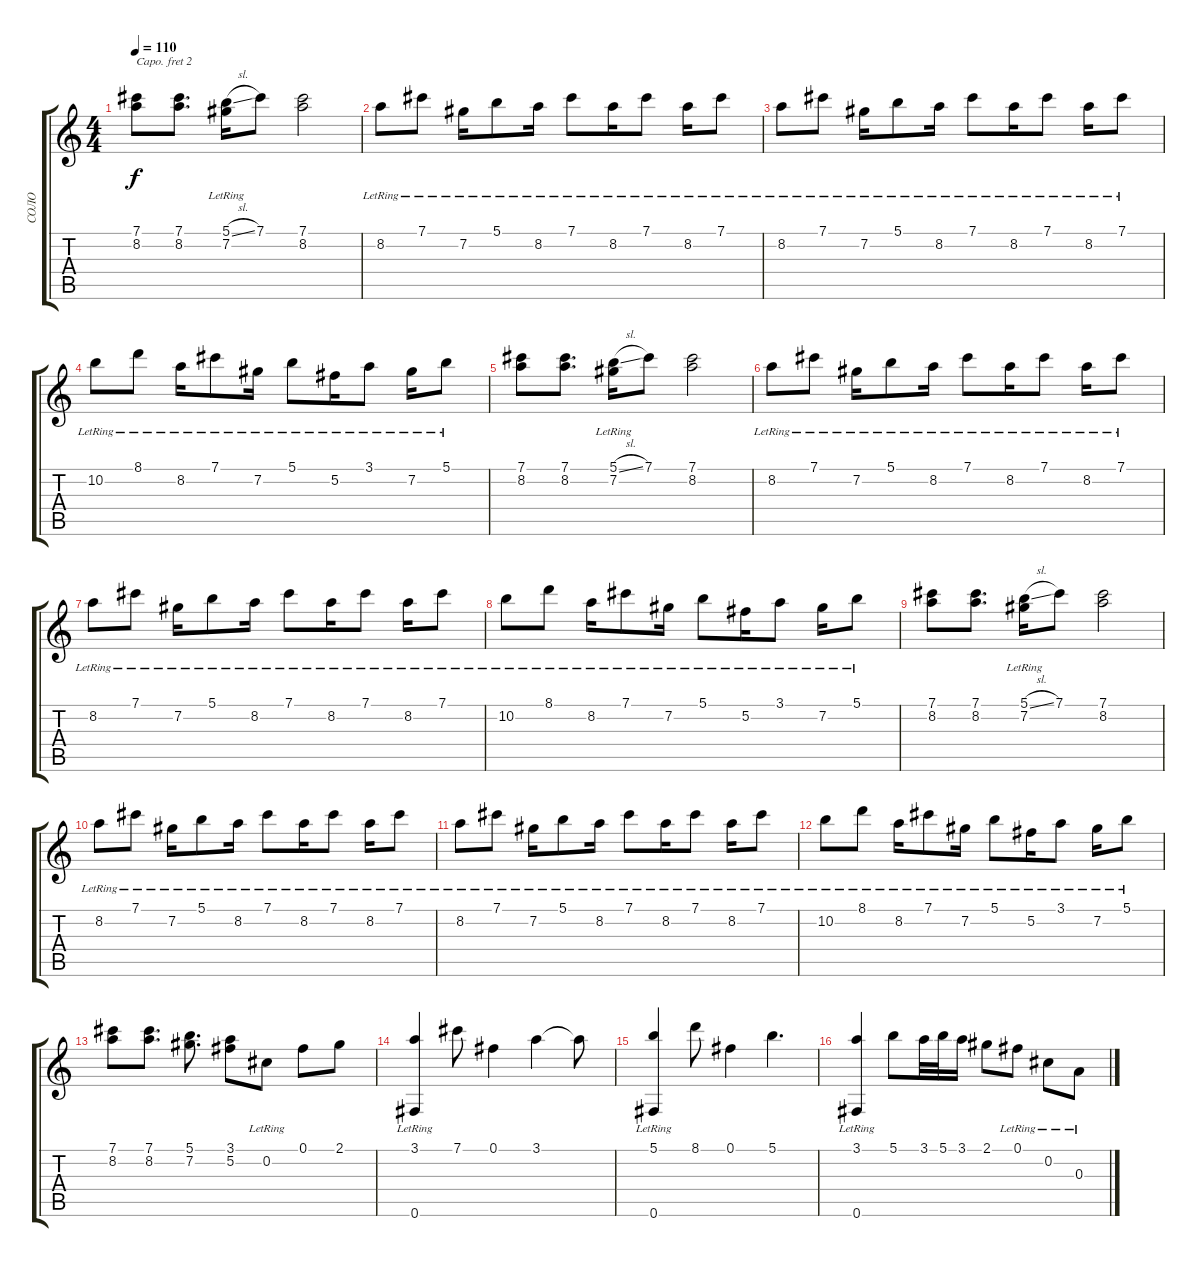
\track ("СОЛО" "СОЛО") {instrument acousticguitarsteel}
\staff {score tabs}
\capo 2
\tuning (E4 B3 G3 D3 A2 E2) {hide}
\ts (4 4)
\tempo 110
\clef g2
\ks c
(7.1 8.2).8{dy f} (7.1 8.2).8{d} (5.1{sl} 7.2{lr}).16 7.1.8 (7.1 8.2).2 |
8.2{lr}.8 7.1{lr}.8 7.2{lr}.16 5.1{lr}.8 8.2{lr}.16 7.1{lr}.8 8.2{lr}.16 7.1{lr}.8 8.2{lr}.16 7.1{lr}.8 |
8.2{lr}.8 7.1{lr}.8 7.2{lr}.16 5.1{lr}.8 8.2{lr}.16 7.1{lr}.8 8.2{lr}.16 7.1{lr}.8 8.2{lr}.16 7.1{lr}.8 |
10.2{lr}.8 8.1{lr}.8 8.2{lr}.16 7.1{lr}.8 7.2{lr}.16 5.1{lr}.8 5.2{lr}.16 3.1{lr}.8 7.2{lr}.16 5.1{lr}.8 |
(7.1 8.2).8 (7.1 8.2).8{d} (5.1{sl} 7.2{lr}).16 7.1.8 (7.1 8.2).2 |
8.2{lr}.8 7.1{lr}.8 7.2{lr}.16 5.1{lr}.8 8.2{lr}.16 7.1{lr}.8 8.2{lr}.16 7.1{lr}.8 8.2{lr}.16 7.1{lr}.8 |
8.2{lr}.8 7.1{lr}.8 7.2{lr}.16 5.1{lr}.8 8.2{lr}.16 7.1{lr}.8 8.2{lr}.16 7.1{lr}.8 8.2{lr}.16 7.1{lr}.8 |
10.2{lr}.8 8.1{lr}.8 8.2{lr}.16 7.1{lr}.8 7.2{lr}.16 5.1{lr}.8 5.2{lr}.16 3.1{lr}.8 7.2{lr}.16 5.1{lr}.8 |
(7.1 8.2).8 (7.1 8.2).8{d} (5.1{sl} 7.2{lr}).16 7.1.8 (7.1 8.2).2 |
8.2{lr}.8 7.1{lr}.8 7.2{lr}.16 5.1{lr}.8 8.2{lr}.16 7.1{lr}.8 8.2{lr}.16 7.1{lr}.8 8.2{lr}.16 7.1{lr}.8 |
8.2{lr}.8 7.1{lr}.8 7.2{lr}.16 5.1{lr}.8 8.2{lr}.16 7.1{lr}.8 8.2{lr}.16 7.1{lr}.8 8.2{lr}.16 7.1{lr}.8 |
10.2{lr}.8 8.1{lr}.8 8.2{lr}.16 7.1{lr}.8 7.2{lr}.16 5.1{lr}.8 5.2{lr}.16 3.1{lr}.8 7.2{lr}.16 5.1{lr}.8 |
(7.1 8.2).8 (7.1 8.2).8{d} (5.1 7.2).8{d} (3.1 5.2).8 0.2{lr}.8 0.1.8 2.1.8 |
(3.1 0.6{lr}).4 7.1.8 0.1.4 3.1.4 3.1{t}.8 |
(5.1 0.6{lr}).4 8.1.8 0.1.4 5.1.4{d} |
(3.1 0.6{lr}).4 5.1.8 3.1.32 5.1.32 3.1.16 2.1.8 0.1{lr}.8 0.2{lr}.8 0.3{lr}.8
